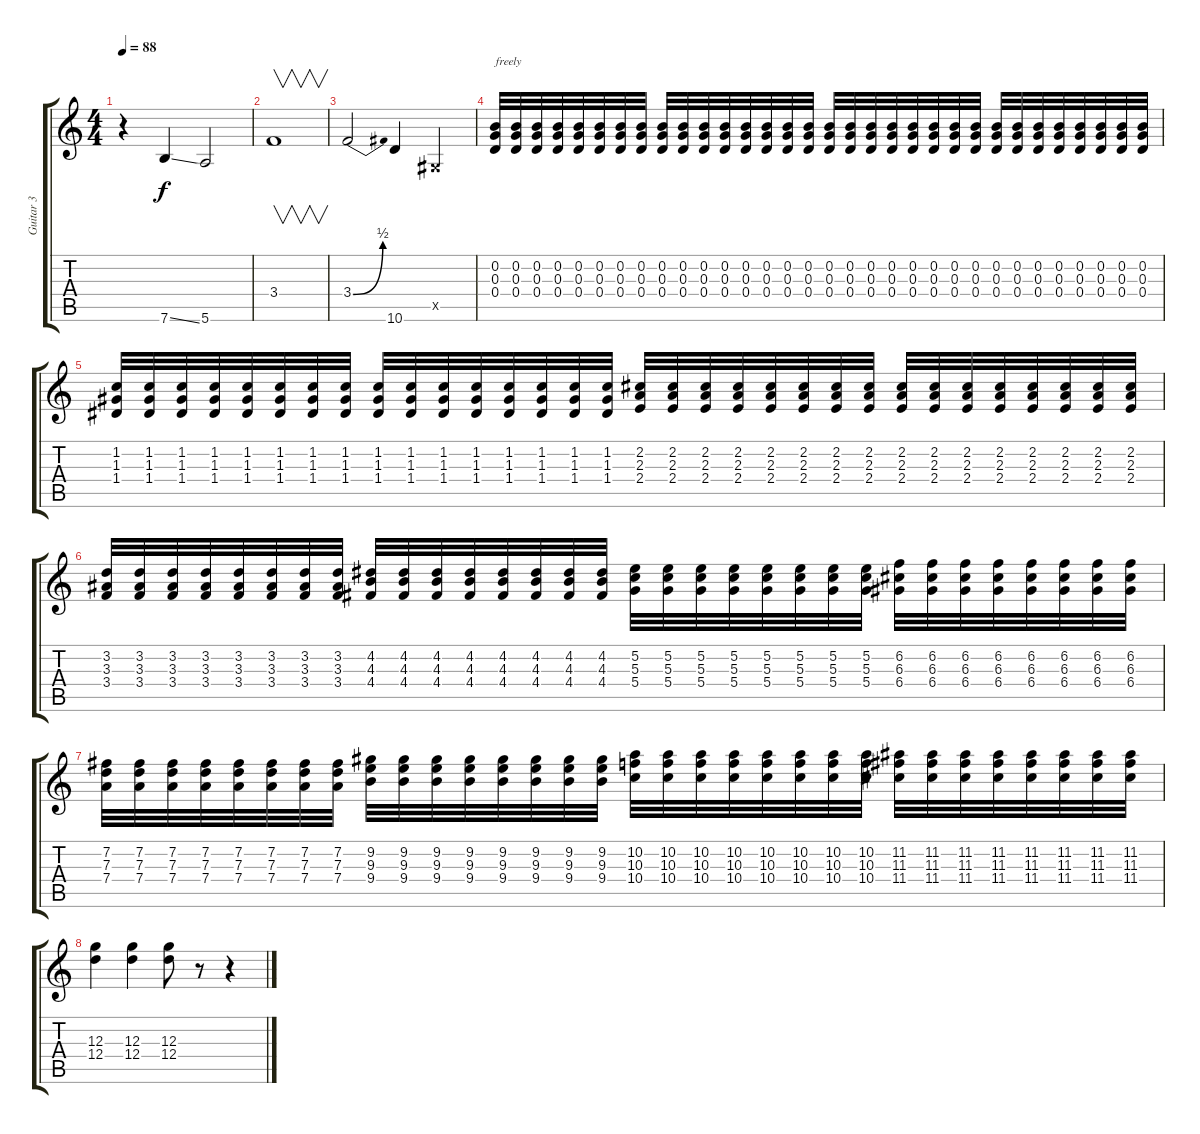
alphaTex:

\track ("Guitar 3" "Guitar 3") {instrument distortionguitar}
\staff {score tabs}
\tuning (E4 B3 G3 D3 A2 E2) {hide}
\ts (4 4)
\tempo 88
\clef g2
\ks c
r.4{dy f} 7.6{ss}.4 5.6.2 |
3.4.1{v} |
3.4{be (bend 0 0 60 2)}.2 10.6.4 -1.5{x}.4 |
(0.2 0.3 0.4).32{txt "freely"} (0.2 0.3 0.4).32 (0.2 0.3 0.4).32 (0.2 0.3 0.4).32 (0.2 0.3 0.4).32 (0.2 0.3 0.4).32 (0.2 0.3 0.4).32 (0.2 0.3 0.4).32 (0.2 0.3 0.4).32 (0.2 0.3 0.4).32 (0.2 0.3 0.4).32 (0.2 0.3 0.4).32 (0.2 0.3 0.4).32 (0.2 0.3 0.4).32 (0.2 0.3 0.4).32 (0.2 0.3 0.4).32 (0.2 0.3 0.4).32 (0.2 0.3 0.4).32 (0.2 0.3 0.4).32 (0.2 0.3 0.4).32 (0.2 0.3 0.4).32 (0.2 0.3 0.4).32 (0.2 0.3 0.4).32 (0.2 0.3 0.4).32 (0.2 0.3 0.4).32 (0.2 0.3 0.4).32 (0.2 0.3 0.4).32 (0.2 0.3 0.4).32 (0.2 0.3 0.4).32 (0.2 0.3 0.4).32 (0.2 0.3 0.4).32 (0.2 0.3 0.4).32 |
(1.2 1.3 1.4).32 (1.2 1.3 1.4).32 (1.2 1.3 1.4).32 (1.2 1.3 1.4).32 (1.2 1.3 1.4).32 (1.2 1.3 1.4).32 (1.2 1.3 1.4).32 (1.2 1.3 1.4).32 (1.2 1.3 1.4).32 (1.2 1.3 1.4).32 (1.2 1.3 1.4).32 (1.2 1.3 1.4).32 (1.2 1.3 1.4).32 (1.2 1.3 1.4).32 (1.2 1.3 1.4).32 (1.2 1.3 1.4).32 (2.2 2.3 2.4).32 (2.2 2.3 2.4).32 (2.2 2.3 2.4).32 (2.2 2.3 2.4).32 (2.2 2.3 2.4).32 (2.2 2.3 2.4).32 (2.2 2.3 2.4).32 (2.2 2.3 2.4).32 (2.2 2.3 2.4).32 (2.2 2.3 2.4).32 (2.2 2.3 2.4).32 (2.2 2.3 2.4).32 (2.2 2.3 2.4).32 (2.2 2.3 2.4).32 (2.2 2.3 2.4).32 (2.2 2.3 2.4).32 |
(3.2 3.3 3.4).32 (3.2 3.3 3.4).32 (3.2 3.3 3.4).32 (3.2 3.3 3.4).32 (3.2 3.3 3.4).32 (3.2 3.3 3.4).32 (3.2 3.3 3.4).32 (3.2 3.3 3.4).32 (4.2 4.3 4.4).32 (4.2 4.3 4.4).32 (4.2 4.3 4.4).32 (4.2 4.3 4.4).32 (4.2 4.3 4.4).32 (4.2 4.3 4.4).32 (4.2 4.3 4.4).32 (4.2 4.3 4.4).32 (5.2 5.3 5.4).32 (5.2 5.3 5.4).32 (5.2 5.3 5.4).32 (5.2 5.3 5.4).32 (5.2 5.3 5.4).32 (5.2 5.3 5.4).32 (5.2 5.3 5.4).32 (5.2 5.3 5.4).32 (6.2 6.3 6.4).32 (6.2 6.3 6.4).32 (6.2 6.3 6.4).32 (6.2 6.3 6.4).32 (6.2 6.3 6.4).32 (6.2 6.3 6.4).32 (6.2 6.3 6.4).32 (6.2 6.3 6.4).32 |
(7.2 7.3 7.4).32 (7.2 7.3 7.4).32 (7.2 7.3 7.4).32 (7.2 7.3 7.4).32 (7.2 7.3 7.4).32 (7.2 7.3 7.4).32 (7.2 7.3 7.4).32 (7.2 7.3 7.4).32 (9.2 9.3 9.4).32 (9.2 9.3 9.4).32 (9.2 9.3 9.4).32 (9.2 9.3 9.4).32 (9.2 9.3 9.4).32 (9.2 9.3 9.4).32 (9.2 9.3 9.4).32 (9.2 9.3 9.4).32 (10.2 10.3 10.4).32 (10.2 10.3 10.4).32 (10.2 10.3 10.4).32 (10.2 10.3 10.4).32 (10.2 10.3 10.4).32 (10.2 10.3 10.4).32 (10.2 10.3 10.4).32 (10.2 10.3 10.4).32 (11.2 11.3 11.4).32 (11.2 11.3 11.4).32 (11.2 11.3 11.4).32 (11.2 11.3 11.4).32 (11.2 11.3 11.4).32 (11.2 11.3 11.4).32 (11.2 11.3 11.4).32 (11.2 11.3 11.4).32 |
(12.3 12.4).4 (12.3 12.4).4 (12.3 12.4).8 r.8 r.4
